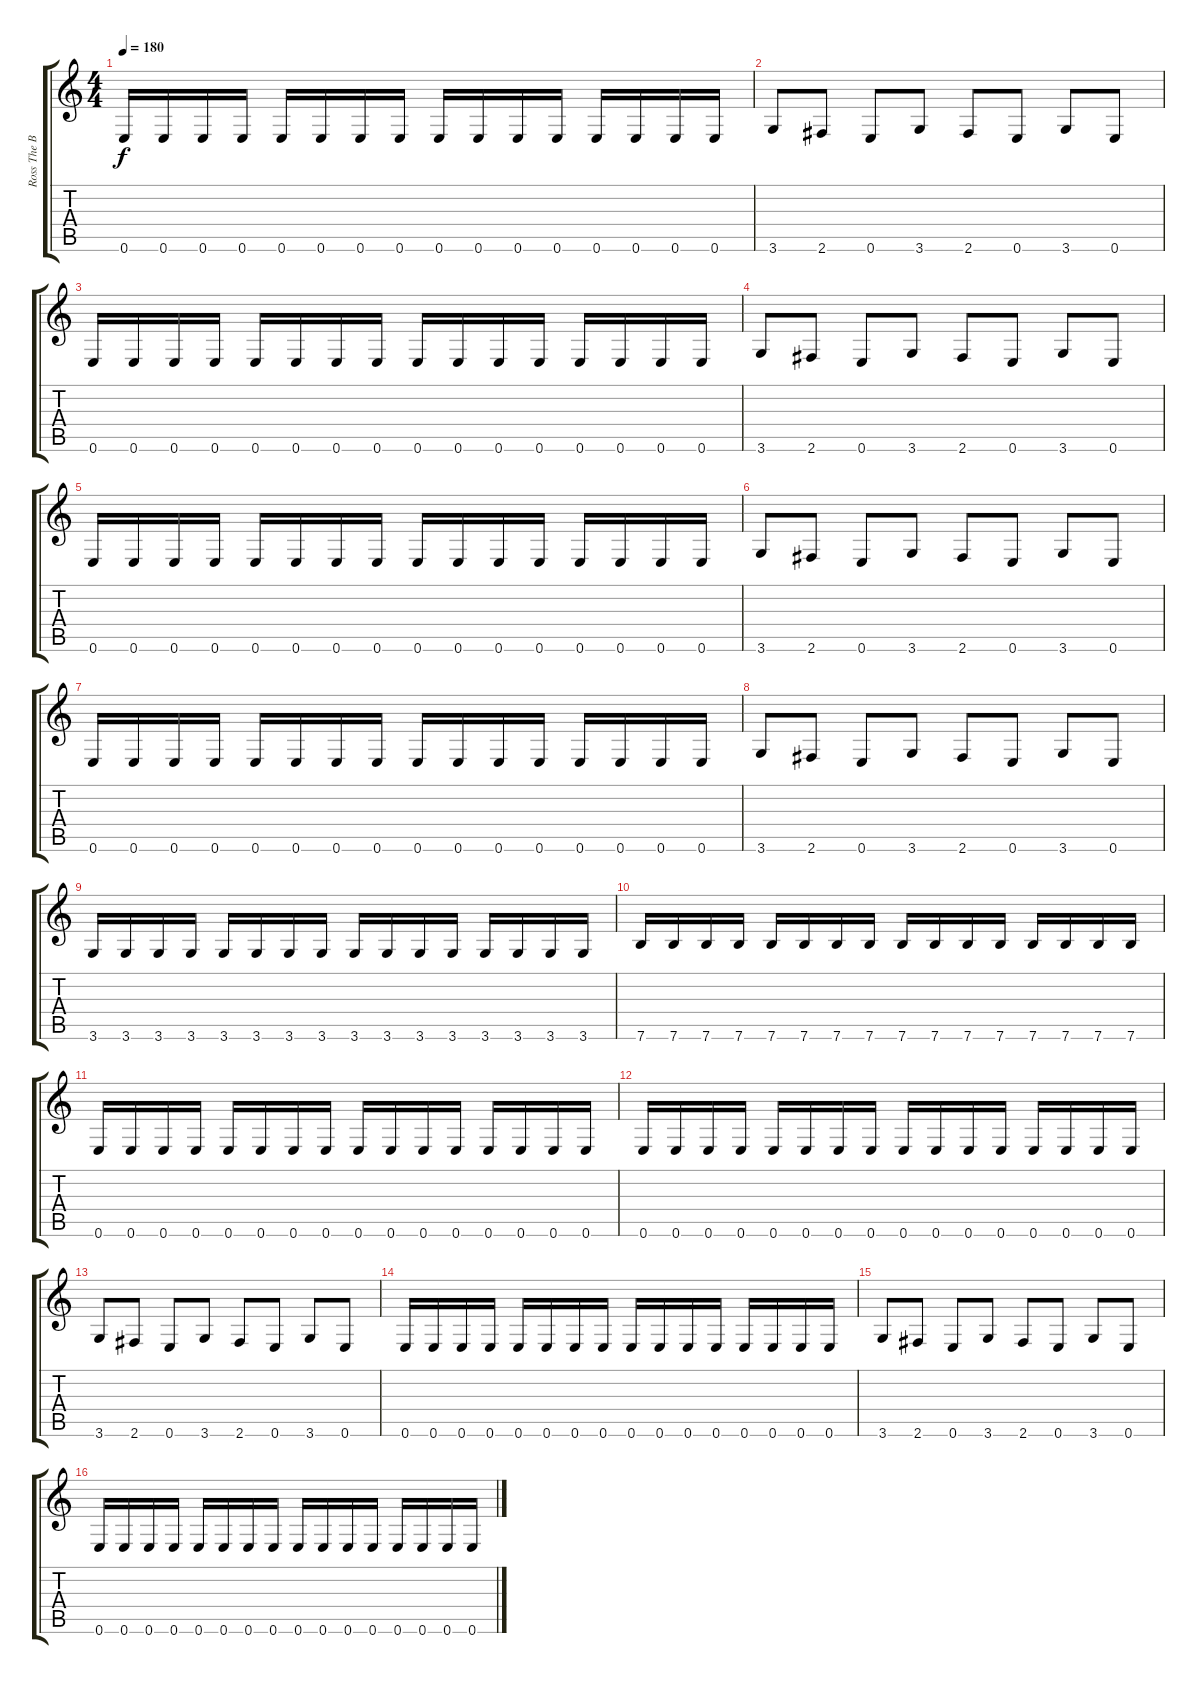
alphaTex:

\track ("Ross The Boss" "Ross The B") {instrument distortionguitar}
\staff {score tabs}
\tuning (E4 B3 G3 D3 A2 E2) {hide}
\ts (4 4)
\tempo 180
\clef g2
\ks c
0.6.16{dy f} 0.6.16 0.6.16 0.6.16 0.6.16 0.6.16 0.6.16 0.6.16 0.6.16 0.6.16 0.6.16 0.6.16 0.6.16 0.6.16 0.6.16 0.6.16 |
3.6.8 2.6.8 0.6.8 3.6.8 2.6.8 0.6.8 3.6.8 0.6.8 |
0.6.16 0.6.16 0.6.16 0.6.16 0.6.16 0.6.16 0.6.16 0.6.16 0.6.16 0.6.16 0.6.16 0.6.16 0.6.16 0.6.16 0.6.16 0.6.16 |
3.6.8 2.6.8 0.6.8 3.6.8 2.6.8 0.6.8 3.6.8 0.6.8 |
0.6.16 0.6.16 0.6.16 0.6.16 0.6.16 0.6.16 0.6.16 0.6.16 0.6.16 0.6.16 0.6.16 0.6.16 0.6.16 0.6.16 0.6.16 0.6.16 |
3.6.8 2.6.8 0.6.8 3.6.8 2.6.8 0.6.8 3.6.8 0.6.8 |
0.6.16 0.6.16 0.6.16 0.6.16 0.6.16 0.6.16 0.6.16 0.6.16 0.6.16 0.6.16 0.6.16 0.6.16 0.6.16 0.6.16 0.6.16 0.6.16 |
3.6.8 2.6.8 0.6.8 3.6.8 2.6.8 0.6.8 3.6.8 0.6.8 |
3.6.16 3.6.16 3.6.16 3.6.16 3.6.16 3.6.16 3.6.16 3.6.16 3.6.16 3.6.16 3.6.16 3.6.16 3.6.16 3.6.16 3.6.16 3.6.16 |
7.6.16 7.6.16 7.6.16 7.6.16 7.6.16 7.6.16 7.6.16 7.6.16 7.6.16 7.6.16 7.6.16 7.6.16 7.6.16 7.6.16 7.6.16 7.6.16 |
0.6.16 0.6.16 0.6.16 0.6.16 0.6.16 0.6.16 0.6.16 0.6.16 0.6.16 0.6.16 0.6.16 0.6.16 0.6.16 0.6.16 0.6.16 0.6.16 |
0.6.16 0.6.16 0.6.16 0.6.16 0.6.16 0.6.16 0.6.16 0.6.16 0.6.16 0.6.16 0.6.16 0.6.16 0.6.16 0.6.16 0.6.16 0.6.16 |
3.6.8 2.6.8 0.6.8 3.6.8 2.6.8 0.6.8 3.6.8 0.6.8 |
0.6.16 0.6.16 0.6.16 0.6.16 0.6.16 0.6.16 0.6.16 0.6.16 0.6.16 0.6.16 0.6.16 0.6.16 0.6.16 0.6.16 0.6.16 0.6.16 |
3.6.8 2.6.8 0.6.8 3.6.8 2.6.8 0.6.8 3.6.8 0.6.8 |
0.6.16 0.6.16 0.6.16 0.6.16 0.6.16 0.6.16 0.6.16 0.6.16 0.6.16 0.6.16 0.6.16 0.6.16 0.6.16 0.6.16 0.6.16 0.6.16
